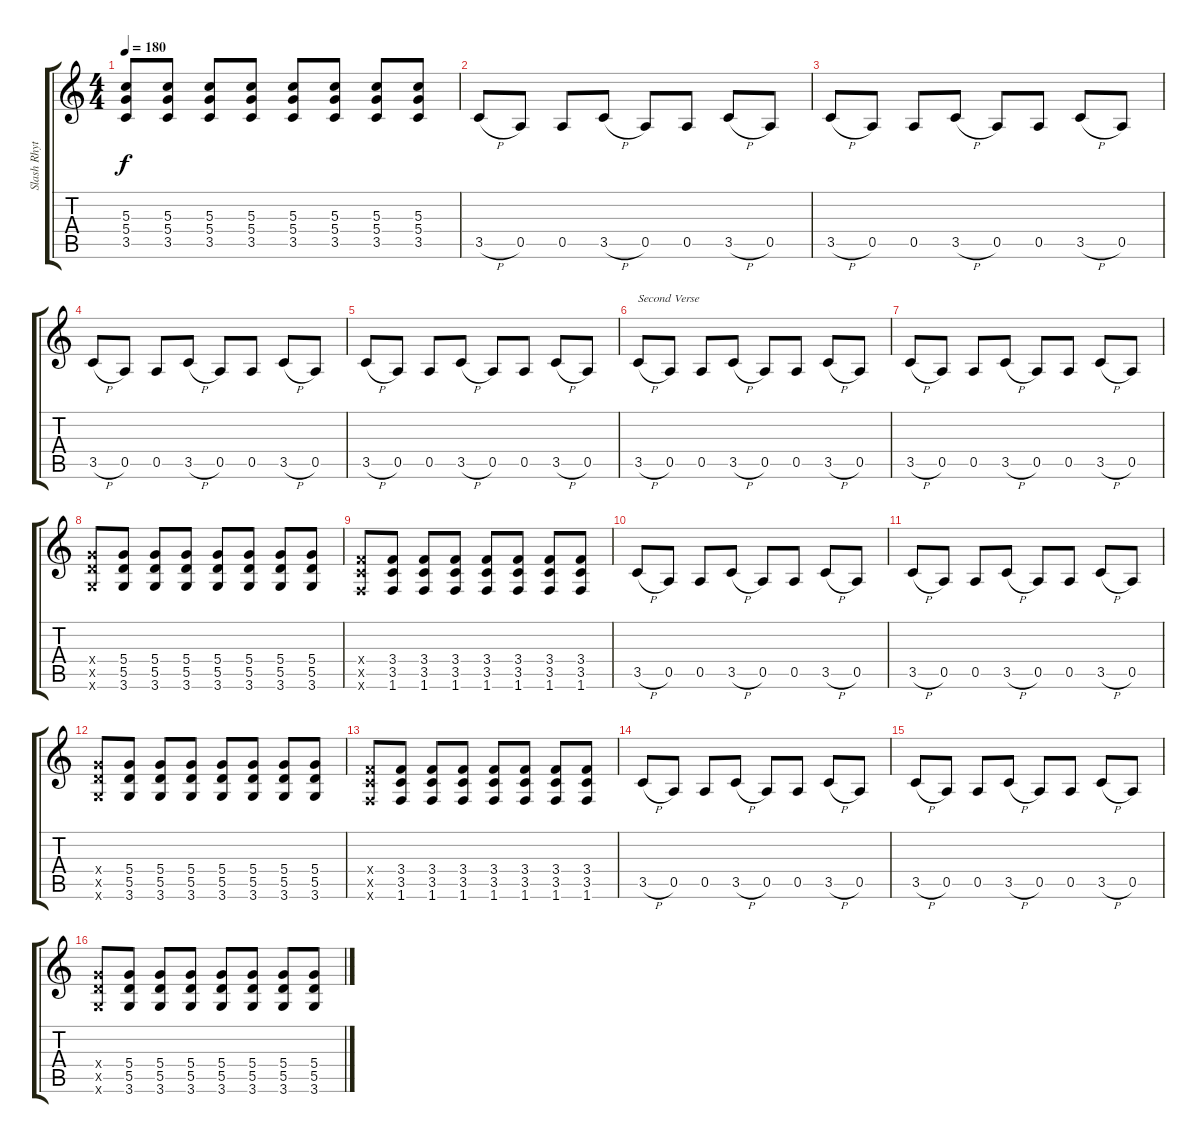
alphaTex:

\track ("Slash Rhythm" "Slash Rhyt") {instrument overdrivenguitar}
\staff {score tabs}
\tuning (E4 B3 G3 D3 A2 E2) {hide}
\ts (4 4)
\tempo 180
\clef g2
\ks c
(5.3 5.4 3.5).8{dy f} (5.3 5.4 3.5).8 (5.3 5.4 3.5).8 (5.3 5.4 3.5).8 (5.3 5.4 3.5).8 (5.3 5.4 3.5).8 (5.3 5.4 3.5).8 (5.3 5.4 3.5).8 |
3.5{h}.8 0.5.8 0.5.8 3.5{h}.8 0.5.8 0.5.8 3.5{h}.8 0.5.8 |
3.5{h}.8 0.5.8 0.5.8 3.5{h}.8 0.5.8 0.5.8 3.5{h}.8 0.5.8 |
3.5{h}.8 0.5.8 0.5.8 3.5{h}.8 0.5.8 0.5.8 3.5{h}.8 0.5.8 |
3.5{h}.8 0.5.8 0.5.8 3.5{h}.8 0.5.8 0.5.8 3.5{h}.8 0.5.8 |
3.5{h}.8{txt "Second Verse"} 0.5.8 0.5.8 3.5{h}.8 0.5.8 0.5.8 3.5{h}.8 0.5.8 |
3.5{h}.8 0.5.8 0.5.8 3.5{h}.8 0.5.8 0.5.8 3.5{h}.8 0.5.8 |
(5.4{x} 5.5{x} 3.6{x}).8 (5.4 5.5 3.6).8 (5.4 5.5 3.6).8 (5.4 5.5 3.6).8 (5.4 5.5 3.6).8 (5.4 5.5 3.6).8 (5.4 5.5 3.6).8 (5.4 5.5 3.6).8 |
(3.4{x} 3.5{x} 1.6{x}).8 (3.4 3.5 1.6).8 (3.4 3.5 1.6).8 (3.4 3.5 1.6).8 (3.4 3.5 1.6).8 (3.4 3.5 1.6).8 (3.4 3.5 1.6).8 (3.4 3.5 1.6).8 |
3.5{h}.8 0.5.8 0.5.8 3.5{h}.8 0.5.8 0.5.8 3.5{h}.8 0.5.8 |
3.5{h}.8 0.5.8 0.5.8 3.5{h}.8 0.5.8 0.5.8 3.5{h}.8 0.5.8 |
(5.4{x} 5.5{x} 3.6{x}).8 (5.4 5.5 3.6).8 (5.4 5.5 3.6).8 (5.4 5.5 3.6).8 (5.4 5.5 3.6).8 (5.4 5.5 3.6).8 (5.4 5.5 3.6).8 (5.4 5.5 3.6).8 |
(3.4{x} 3.5{x} 1.6{x}).8 (3.4 3.5 1.6).8 (3.4 3.5 1.6).8 (3.4 3.5 1.6).8 (3.4 3.5 1.6).8 (3.4 3.5 1.6).8 (3.4 3.5 1.6).8 (3.4 3.5 1.6).8 |
3.5{h}.8 0.5.8 0.5.8 3.5{h}.8 0.5.8 0.5.8 3.5{h}.8 0.5.8 |
3.5{h}.8 0.5.8 0.5.8 3.5{h}.8 0.5.8 0.5.8 3.5{h}.8 0.5.8 |
(5.4{x} 5.5{x} 3.6{x}).8 (5.4 5.5 3.6).8 (5.4 5.5 3.6).8 (5.4 5.5 3.6).8 (5.4 5.5 3.6).8 (5.4 5.5 3.6).8 (5.4 5.5 3.6).8 (5.4 5.5 3.6).8
